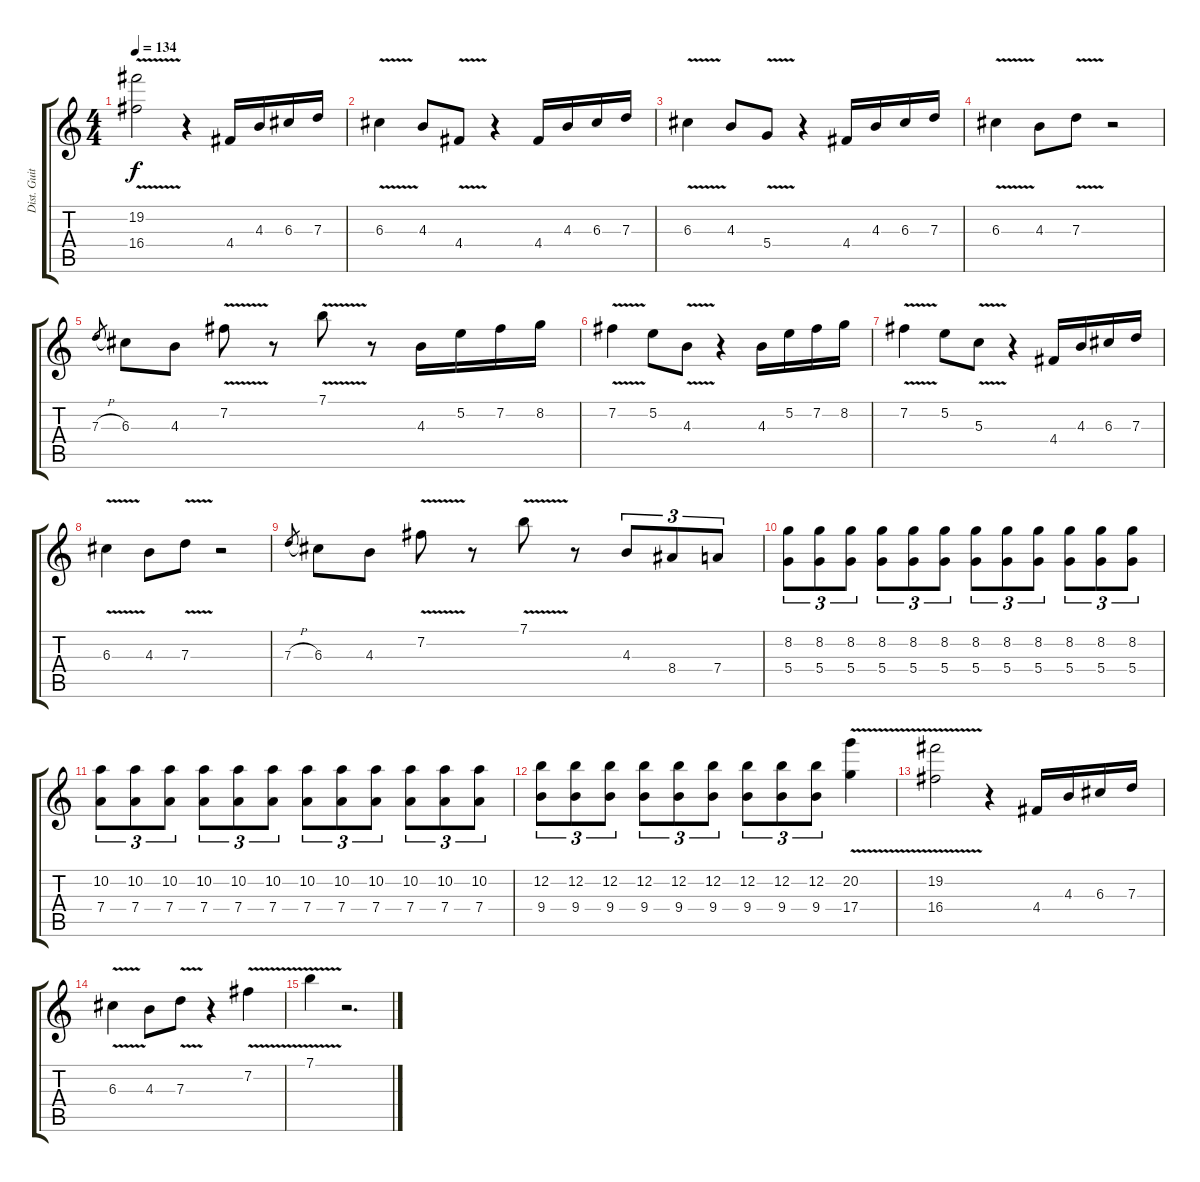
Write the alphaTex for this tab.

\track ("Dist. Guitar 3" "Dist. Guit") {instrument distortionguitar}
\staff {score tabs}
\tuning (E4 B3 G3 D3 A2 E2) {hide}
\ts (4 4)
\tempo 134
\clef g2
\ks c
(19.2{v} 16.4{v}).2{dy f} r.4 4.4.16 4.3.16 6.3.16 7.3.16 |
6.3{v}.4 4.3.8 4.4{v}.8 r.4 4.4.16 4.3.16 6.3.16 7.3.16 |
6.3{v}.4 4.3.8 5.4{v}.8 r.4 4.4.16 4.3.16 6.3.16 7.3.16 |
6.3{v}.4 4.3.8 7.3{v}.8 r.2 |
7.3{h}.8{gr} 6.3.8 4.3.8 7.2{v}.8 r.8 7.1{v}.8 r.8 4.3.16 5.2.16 7.2.16 8.2.16 |
7.2{v}.4 5.2.8 4.3{v}.8 r.4 4.3.16 5.2.16 7.2.16 8.2.16 |
7.2{v}.4 5.2.8 5.3{v}.8 r.4 4.4.16 4.3.16 6.3.16 7.3.16 |
6.3{v}.4 4.3.8 7.3{v}.8 r.2 |
7.3{h}.8{gr} 6.3.8 4.3.8 7.2{v}.8 r.8 7.1{v}.8 r.8 4.3.8{tu (3 2)} 8.4.8{tu (3 2)} 7.4.8{tu (3 2)} |
(8.2 5.4).8{tu (3 2)} (8.2 5.4).8{tu (3 2)} (8.2 5.4).8{tu (3 2)} (8.2 5.4).8{tu (3 2)} (8.2 5.4).8{tu (3 2)} (8.2 5.4).8{tu (3 2)} (8.2 5.4).8{tu (3 2)} (8.2 5.4).8{tu (3 2)} (8.2 5.4).8{tu (3 2)} (8.2 5.4).8{tu (3 2)} (8.2 5.4).8{tu (3 2)} (8.2 5.4).8{tu (3 2)} |
(10.2 7.4).8{tu (3 2)} (10.2 7.4).8{tu (3 2)} (10.2 7.4).8{tu (3 2)} (10.2 7.4).8{tu (3 2)} (10.2 7.4).8{tu (3 2)} (10.2 7.4).8{tu (3 2)} (10.2 7.4).8{tu (3 2)} (10.2 7.4).8{tu (3 2)} (10.2 7.4).8{tu (3 2)} (10.2 7.4).8{tu (3 2)} (10.2 7.4).8{tu (3 2)} (10.2 7.4).8{tu (3 2)} |
(12.2 9.4).8{tu (3 2)} (12.2 9.4).8{tu (3 2)} (12.2 9.4).8{tu (3 2)} (12.2 9.4).8{tu (3 2)} (12.2 9.4).8{tu (3 2)} (12.2 9.4).8{tu (3 2)} (12.2 9.4).8{tu (3 2)} (12.2 9.4).8{tu (3 2)} (12.2 9.4).8{tu (3 2)} (20.2{v} 17.4{v}).4 |
(19.2{v} 16.4).2 r.4 4.4.16 4.3.16 6.3.16 7.3.16 |
6.3{v}.4 4.3.8 7.3{v}.8 r.4 7.2{v}.4 |
7.1{v}.4 r.2{d}
